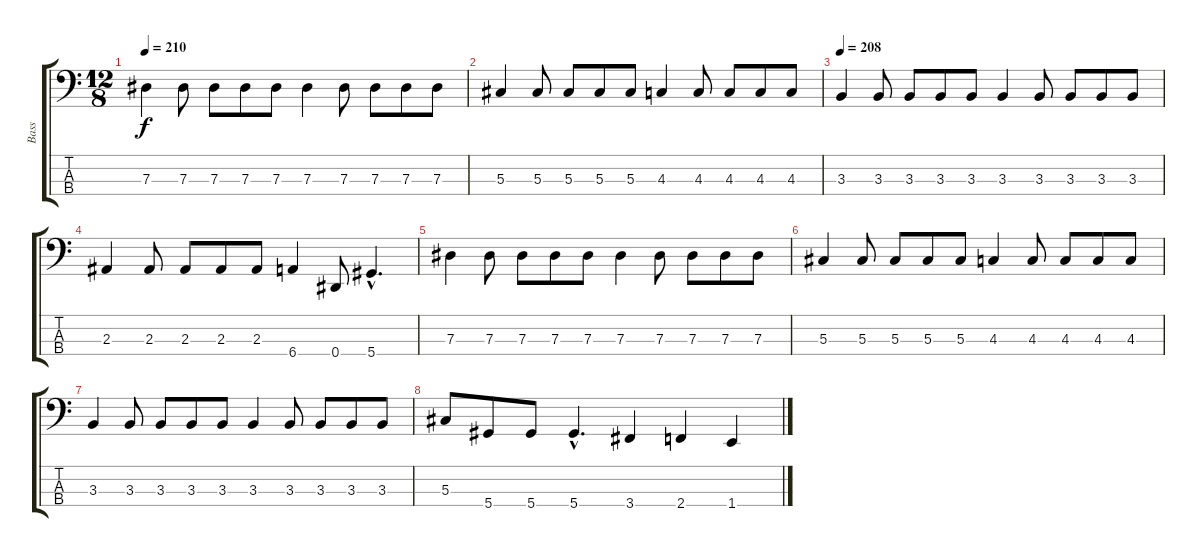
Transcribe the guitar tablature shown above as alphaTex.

\track ("Bass" "Bass") {instrument electricbasspick}
\staff {score tabs}
\tuning (Gb2 Db2 Ab1 Eb1) {hide}
\ts (12 8)
\tempo 210
\clef f4
\ks c
7.3.4{dy f} 7.3.8 7.3.8 7.3.8 7.3.8 7.3.4 7.3.8 7.3.8 7.3.8 7.3.8 |
5.3.4 5.3.8 5.3.8 5.3.8 5.3.8 4.3.4 4.3.8 4.3.8 4.3.8 4.3.8 |
\tempo 208
3.3.4 3.3.8 3.3.8 3.3.8 3.3.8 3.3.4 3.3.8 3.3.8 3.3.8 3.3.8 |
2.3.4 2.3.8 2.3.8 2.3.8 2.3.8 6.4.4 0.4.8 5.4{hac}.4{d} |
7.3.4 7.3.8 7.3.8 7.3.8 7.3.8 7.3.4 7.3.8 7.3.8 7.3.8 7.3.8 |
5.3.4 5.3.8 5.3.8 5.3.8 5.3.8 4.3.4 4.3.8 4.3.8 4.3.8 4.3.8 |
3.3.4 3.3.8 3.3.8 3.3.8 3.3.8 3.3.4 3.3.8 3.3.8 3.3.8 3.3.8 |
5.3.8 5.4.8 5.4.8 5.4{hac}.4{d} 3.4.4 2.4.4 1.4.4
